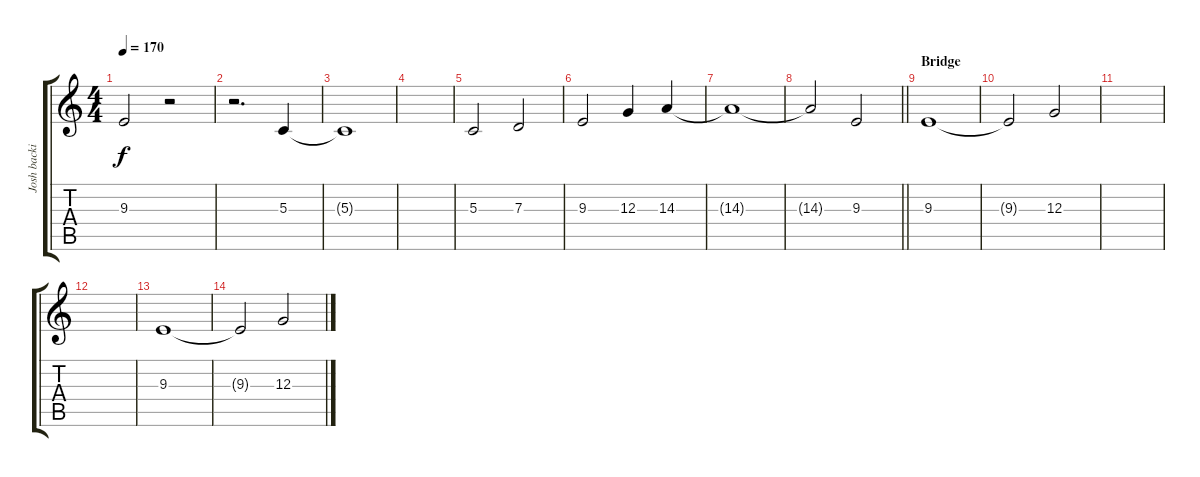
\track ("Josh backing vocals" "Josh backi") {instrument synthvoice}
\staff {score tabs}
\tuning (E4 B3 G3 D3 A2 E2) {hide}
\ts (4 4)
\tempo 170
\clef g2
\ks c
9.3.2{dy f} r.2 |
r.2{d} 5.3.4 |
5.3{t}.1 |
|
5.3.2 7.3.2 |
9.3.2 12.3.4 14.3.4 |
14.3{t}.1 |
\barLineRight lightlight
14.3{t}.2 9.3.2 |
\section ("" "Bridge")
9.3.1 |
9.3{t}.2 12.3.2 |
|
|
9.3.1 |
9.3{t}.2 12.3.2
